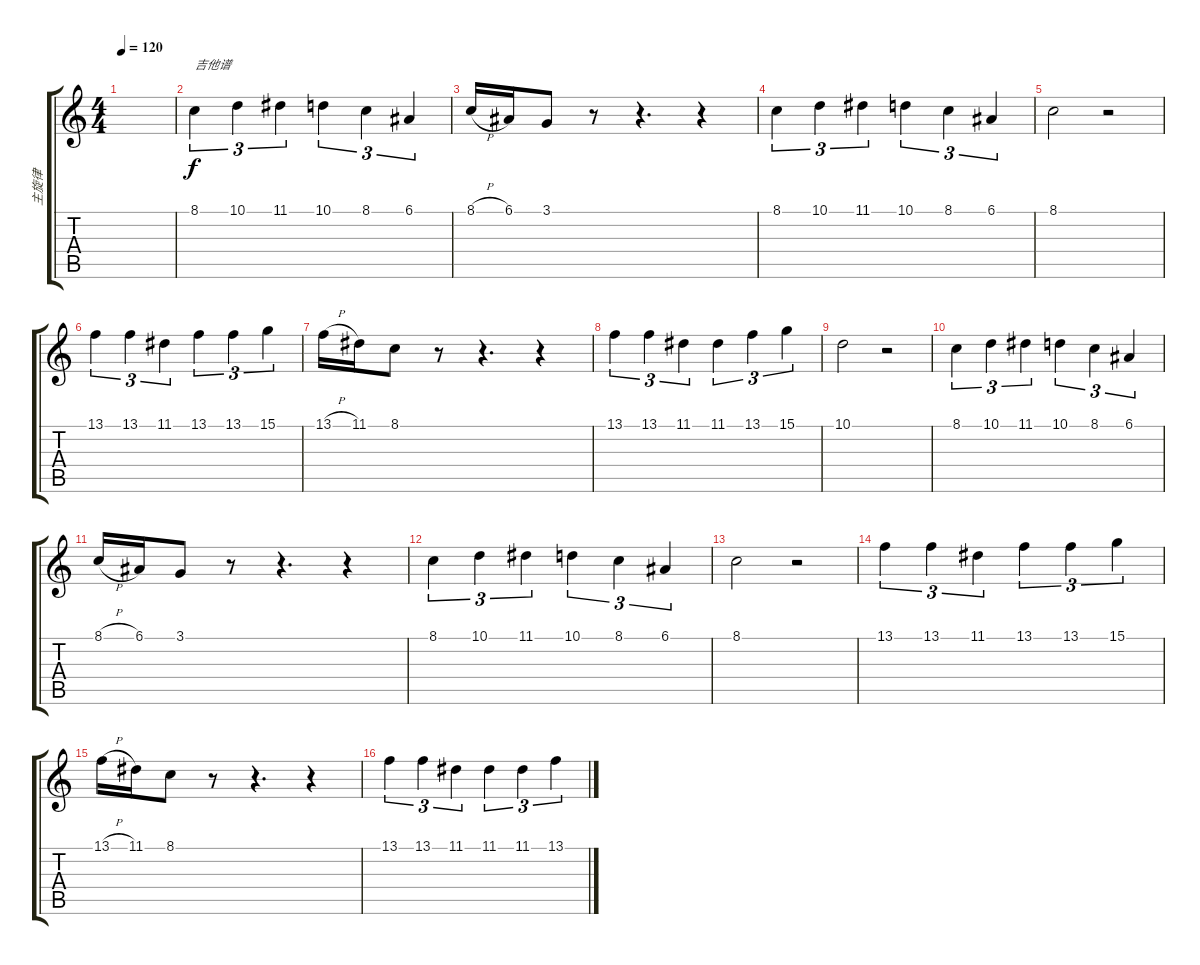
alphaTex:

\track ("主旋律" "主旋律") {instrument oboe}
\staff {score tabs}
\tuning (E4 B3 G3 D3 A2 D2) {hide}
\ts (4 4)
\tempo 120
\clef g2
\ks c
|
8.1.4{tu (3 2) txt "吉他谱"} 10.1.4{tu (3 2)} 11.1.4{tu (3 2)} 10.1.4{tu (3 2)} 8.1.4{tu (3 2)} 6.1.4{tu (3 2)} |
8.1{h}.16 6.1.16 3.1.8 r.8 r.4{d} r.4 |
8.1.4{tu (3 2)} 10.1.4{tu (3 2)} 11.1.4{tu (3 2)} 10.1.4{tu (3 2)} 8.1.4{tu (3 2)} 6.1.4{tu (3 2)} |
8.1.2 r.2 |
13.1.4{tu (3 2)} 13.1.4{tu (3 2)} 11.1.4{tu (3 2)} 13.1.4{tu (3 2)} 13.1.4{tu (3 2)} 15.1.4{tu (3 2)} |
13.1{h}.16 11.1.16 8.1.8 r.8 r.4{d} r.4 |
13.1.4{tu (3 2)} 13.1.4{tu (3 2)} 11.1.4{tu (3 2)} 11.1.4{tu (3 2)} 13.1.4{tu (3 2)} 15.1.4{tu (3 2)} |
10.1.2 r.2 |
8.1.4{tu (3 2)} 10.1.4{tu (3 2)} 11.1.4{tu (3 2)} 10.1.4{tu (3 2)} 8.1.4{tu (3 2)} 6.1.4{tu (3 2)} |
8.1{h}.16 6.1.16 3.1.8 r.8 r.4{d} r.4 |
8.1.4{tu (3 2)} 10.1.4{tu (3 2)} 11.1.4{tu (3 2)} 10.1.4{tu (3 2)} 8.1.4{tu (3 2)} 6.1.4{tu (3 2)} |
8.1.2 r.2 |
13.1.4{tu (3 2)} 13.1.4{tu (3 2)} 11.1.4{tu (3 2)} 13.1.4{tu (3 2)} 13.1.4{tu (3 2)} 15.1.4{tu (3 2)} |
13.1{h}.16 11.1.16 8.1.8 r.8 r.4{d} r.4 |
13.1.4{tu (3 2)} 13.1.4{tu (3 2)} 11.1.4{tu (3 2)} 11.1.4{tu (3 2)} 11.1.4{tu (3 2)} 13.1.4{tu (3 2)}
